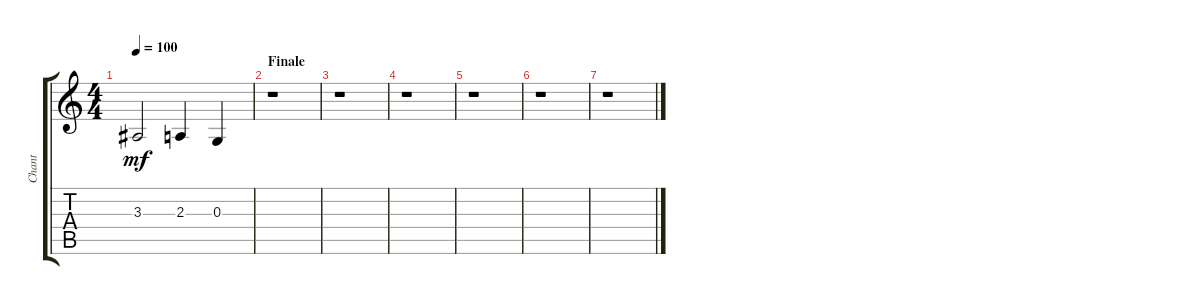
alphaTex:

\track ("Chant " "Chant ") {instrument flute}
\staff {score tabs}
\tuning (E4 B3 G3 D3 A2 E2) {hide}
\ts (4 4)
\tempo 100
\clef g2
\ks c
3.3.2{dy mf} 2.3.4 0.3.4 |
\section ("" "Finale")
r.1 |
r.1 |
r.1 |
r.1 |
r.1 |
r.1
